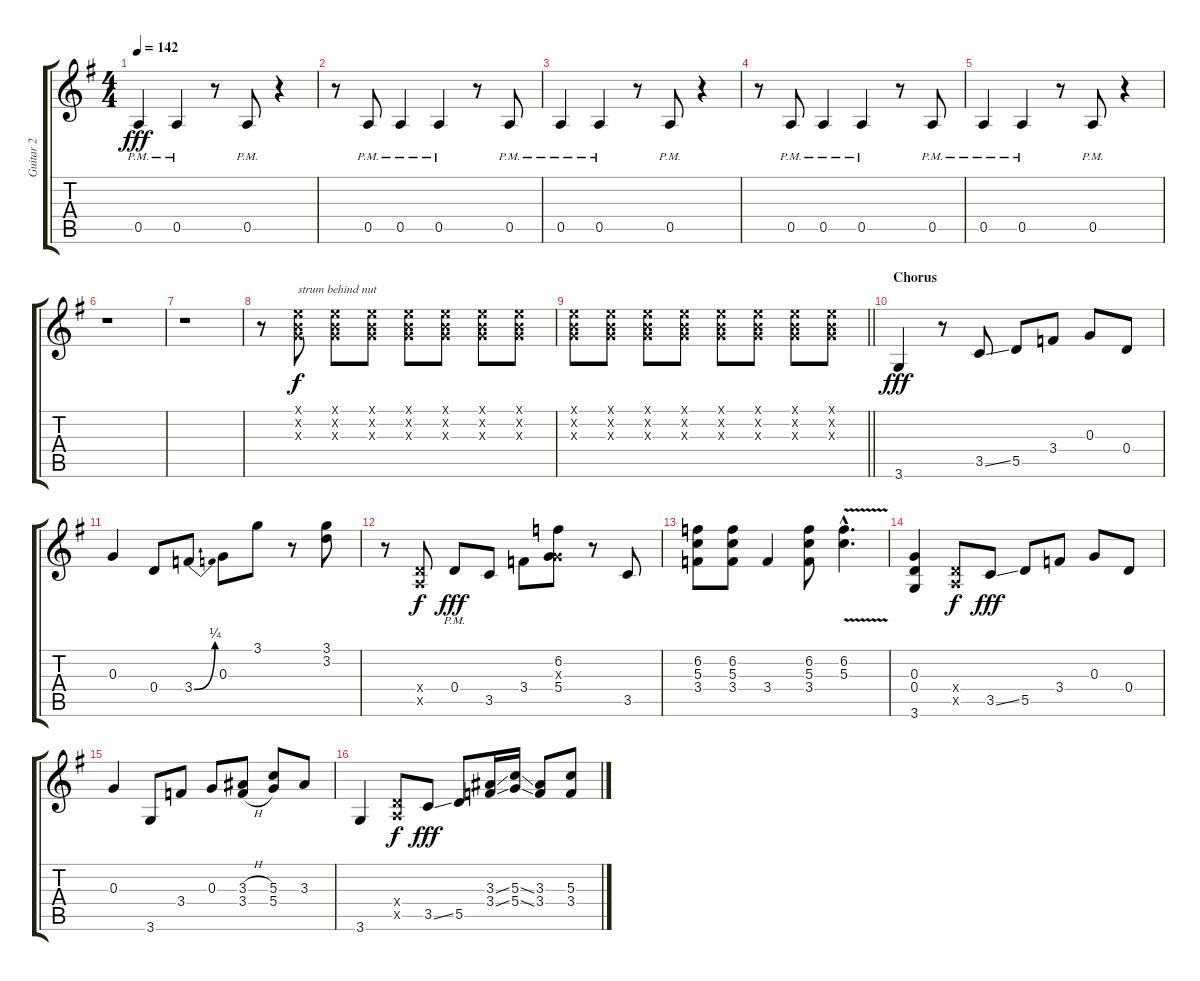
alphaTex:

\track ("Guitar 2" "Guitar 2") {instrument electricguitarclean}
\staff {score tabs}
\tuning (E4 B3 G3 D3 A2 E2) {hide}
\ts (4 4)
\tempo 142
\clef g2
\ks g
0.5{pm}.4{dy fff} 0.5{pm}.4 r.8 0.5{pm}.8 r.4 |
r.8 0.5{pm}.8 0.5{pm}.4 0.5{pm}.4 r.8 0.5{pm}.8 |
0.5{pm}.4 0.5{pm}.4 r.8 0.5{pm}.8 r.4 |
r.8 0.5{pm}.8 0.5{pm}.4 0.5{pm}.4 r.8 0.5{pm}.8 |
0.5{pm}.4 0.5{pm}.4 r.8 0.5{pm}.8 r.4 |
r.1 |
r.1 |
r.8 (0.1{x} 0.2{x} 0.3{x}).8{txt "strum behind nut" dy f} (0.1{x} 0.2{x} 0.3{x}).8 (0.1{x} 0.2{x} 0.3{x}).8 (0.1{x} 0.2{x} 0.3{x}).8 (0.1{x} 0.2{x} 0.3{x}).8 (0.1{x} 0.2{x} 0.3{x}).8 (0.1{x} 0.2{x} 0.3{x}).8 |
\barLineRight lightlight
(0.1{x} 0.2{x} 0.3{x}).8 (0.1{x} 0.2{x} 0.3{x}).8 (0.1{x} 0.2{x} 0.3{x}).8 (0.1{x} 0.2{x} 0.3{x}).8 (0.1{x} 0.2{x} 0.3{x}).8 (0.1{x} 0.2{x} 0.3{x}).8 (0.1{x} 0.2{x} 0.3{x}).8 (0.1{x} 0.2{x} 0.3{x}).8 |
\section ("" "Chorus")
3.6.4{dy fff} r.8 3.5{ss}.8 5.5.8 3.4.8 0.3.8 0.4.8 |
0.3.4 0.4.8 3.4{be (bend 0 0 60 1)}.8 0.3.8 3.1.8 r.8 (3.1 3.2).8 |
r.8 (0.4{x} 0.5{x}).8{dy f} 0.4{pm}.8{dy fff} 3.5.8 3.4.8 (6.2 0.3{x} 5.4).8 r.8 3.5.8 |
(6.2 5.3 3.4).8 (6.2 5.3 3.4).8 3.4.4 (6.2 5.3 3.4).8 (6.2{v hac} 5.3{v hac}).4{d} |
(0.3 0.4 3.6).4 (0.4{x} 0.5{x}).8{dy f} 3.5{ss}.8{dy fff} 5.5.8 3.4.8 0.3.8 0.4.8 |
0.3.4 3.6.8 3.4.8 0.3.8 (3.3{h} 3.4{h}).8 (5.3 5.4).8 3.3.8 |
3.6.4 (0.4{x} 0.5{x}).8{dy f} 3.5{ss}.8{dy fff} 5.5.8 (3.3{ss} 3.4{ss}).16 (5.3{ss} 5.4{ss}).16 (3.3 3.4).8 (5.3 3.4).8
